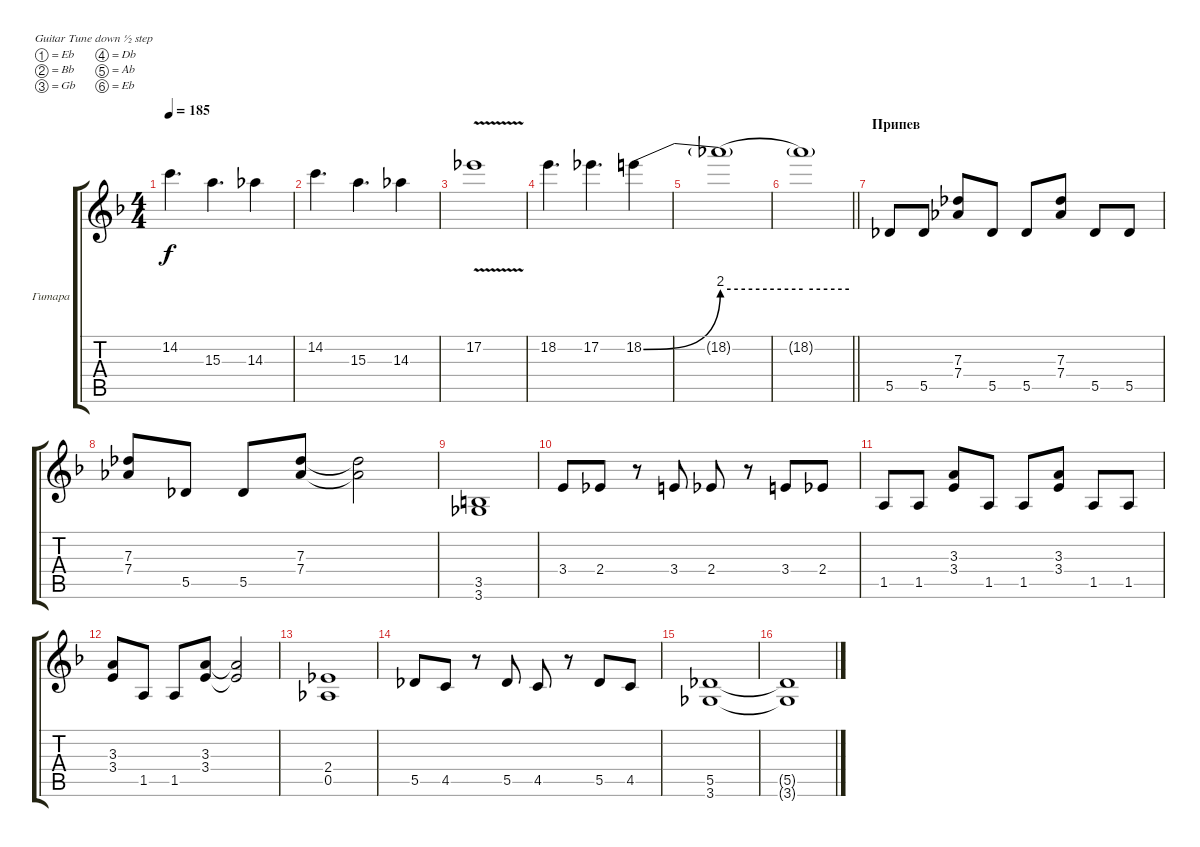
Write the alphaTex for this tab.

\bracketExtendMode groupsimilarinstruments
\firstSystemTrackNameOrientation horizontal
\otherSystemsTrackNameOrientation horizontal
\track ("Владимир Холстинин" "Гитара") {instrument distortionguitar}
\staff {score tabs}
\tuning (Eb4 Bb3 Gb3 Db3 Ab2 Eb2)
\ts (4 4)
\tempo 185
\clef g2
\ks dminor
14.2.4{d dy f} 15.3.4{d} 14.3.4 |
14.2.4{d} 15.3.4{d} 14.3.4 |
17.2{v}.1 |
18.2.4{d} 17.2.4{d} 18.2{be (bend 0 0 60 8)}.4 |
18.2{be (hold 0 8 60 8) t}.1 |
\barLineRight lightlight
18.2{be (hold 0 8 60 8) t}.1 |
\section ("" "Припев")
5.5.8 5.5.8 (7.3 7.4).8 5.5.8 5.5.8 (7.3 7.4).8 5.5.8 5.5.8 |
(7.3 7.4).8 5.5.8 5.5.8 (7.3 7.4).8 (7.3{t} 7.4{t}).2 |
(3.5 3.6).1 |
3.4.8 2.4.8 r.8 3.4.8 2.4.8 r.8 3.4.8 2.4.8 |
1.5.8 1.5.8 (3.3 3.4).8 1.5.8 1.5.8 (3.3 3.4).8 1.5.8 1.5.8 |
(3.3 3.4).8 1.5.8 1.5.8 (3.3 3.4).8 (3.3{t} 3.4{t}).2 |
(2.4 0.5).1 |
5.5.8 4.5.8 r.8 5.5.8 4.5.8 r.8 5.5.8 4.5.8 |
(5.5 3.6).1 |
(5.5{t} 3.6{t}).1
